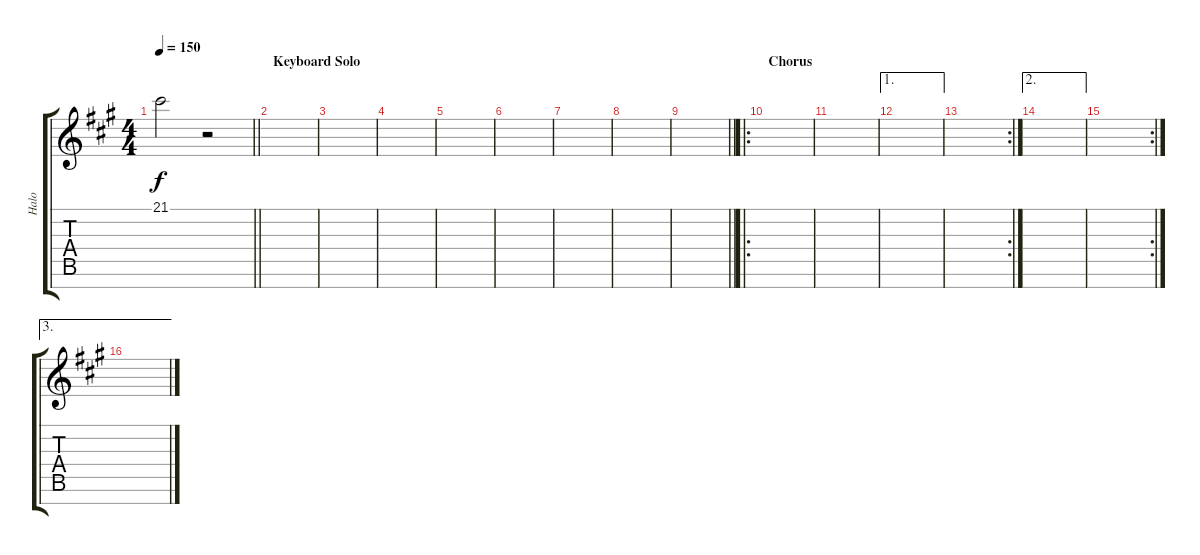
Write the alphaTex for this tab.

\track ("Halo" "Halo") {instrument pad7halo}
\staff {score tabs}
\tuning (E4 B3 G3 D3 A2 E2 B1) {hide}
\ts (4 4)
\tempo 150
\clef g2
\barLineRight lightlight
\ks f#minor
21.1{t}.2{dy f} r.2 |
\section ("" "Keyboard Solo")
|
|
|
|
|
|
|
\barLineRight lightlight
|
\ro
\section ("" "Chorus")
|
|
\ae 1
|
\rc 2
|
\ae 2
|
\rc 2
|
\ae 3
